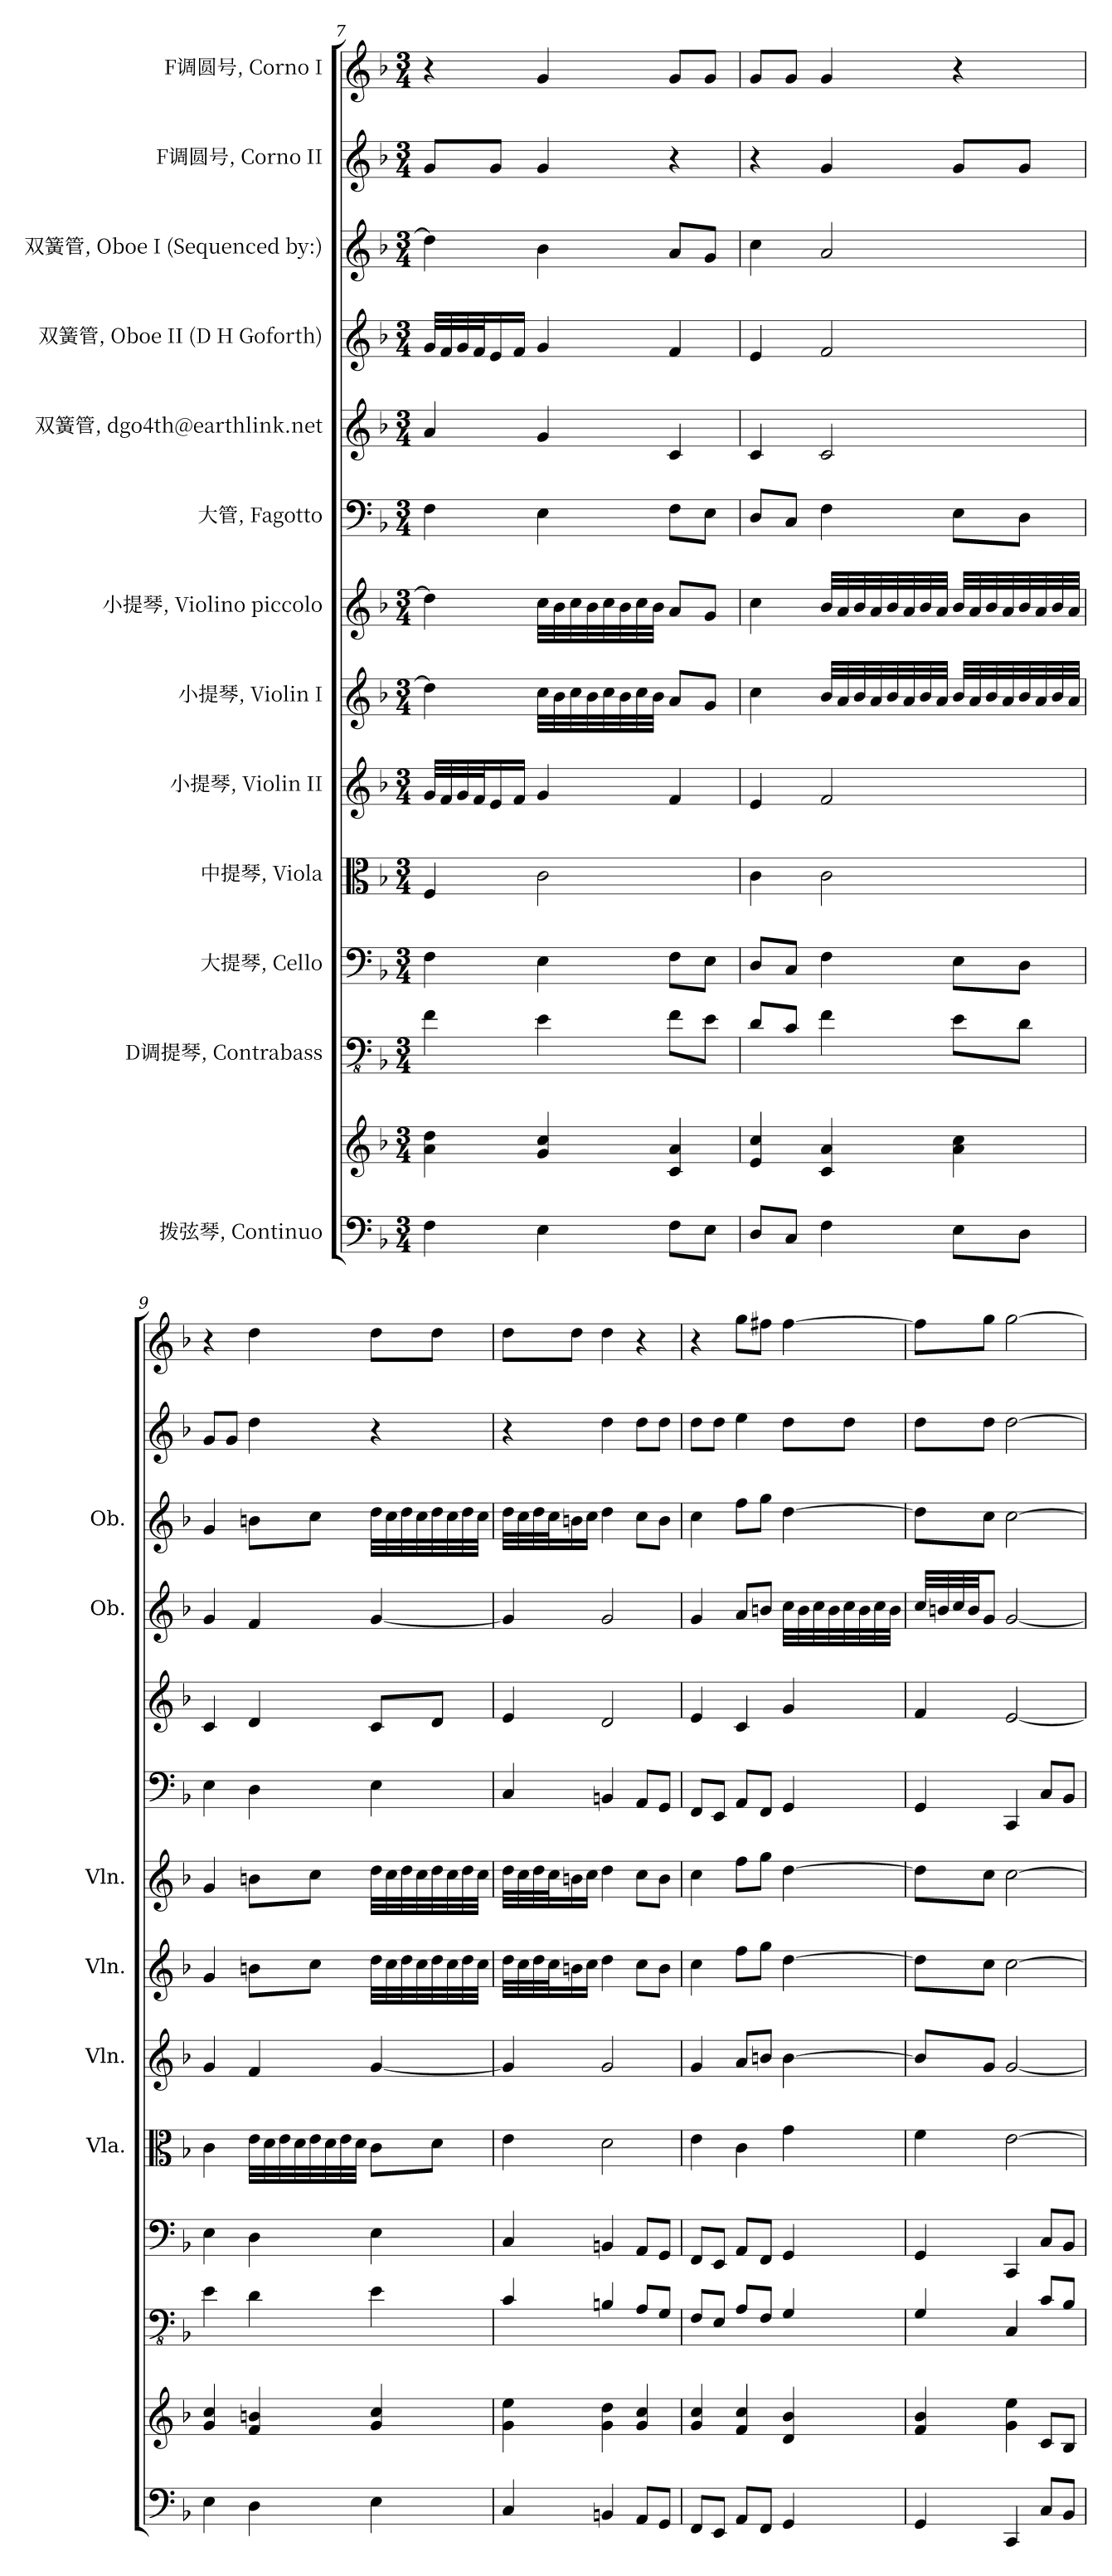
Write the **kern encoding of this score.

**kern	**kern	**kern	**kern	**kern	**kern	**kern	**kern	**kern	**kern	**kern	**kern	**kern	**kern
*part13	*part13	*part12	*part11	*part10	*part9	*part8	*part7	*part6	*part5	*part4	*part3	*part2	*part1
*staff14	*staff13	*staff12	*staff11	*staff10	*staff9	*staff8	*staff7	*staff6	*staff5	*staff4	*staff3	*staff2	*staff1
*I"拨弦琴, Continuo	*	*I"D调提琴, Contrabass	*I"大提琴, Cello	*I"中提琴, Viola	*I"小提琴, Violin II	*I"小提琴, Violin I	*I"小提琴, Violino piccolo	*I"大管, Fagotto	*I"双簧管, dgo4th@earthlink.net	*I"双簧管, Oboe II (D H Goforth)	*I"双簧管, Oboe I (Sequenced by:)	*I"F调圆号, Corno II	*I"F调圆号, Corno I
*	*	*	*	*I'Vla.	*I'Vln.	*I'Vln.	*I'Vln.	*	*	*I'Ob.	*I'Ob.	*	*
*clefF4	*clefG2	*clefFv4	*clefF4	*clefC3	*clefG2	*clefG2	*clefG2	*clefF4	*clefG2	*clefG2	*clefG2	*clefG2	*clefG2
*	*	*ITrd7c12	*	*	*	*	*	*	*	*	*	*ITrd4c7	*ITrd4c7
*k[b-]	*k[b-]	*k[b-]	*k[b-]	*k[b-]	*k[b-]	*k[b-]	*k[b-]	*k[b-]	*k[b-]	*k[b-]	*k[b-]	*k[b-e-]	*k[b-e-]
*M3/4	*M3/4	*M3/4	*M3/4	*M3/4	*M3/4	*M3/4	*M3/4	*M3/4	*M3/4	*M3/4	*M3/4	*M3/4	*M3/4
=7	=7	=7	=7	=7	=7	=7	=7	=7	=7	=7	=7	=7	=7
4F\	4a\ 4dd\	4FF\	4F\	4F/	32g/LLL	4dd\]	4dd\]	4F\	4a/	32g/LLL	4dd\]	8c/L	4r
.	.	.	.	.	32f/	.	.	.	.	32f/	.	.	.
.	.	.	.	.	32g/	.	.	.	.	32g/	.	.	.
.	.	.	.	.	32f/J	.	.	.	.	32f/J	.	.	.
.	.	.	.	.	16e/	.	.	.	.	16e/	.	8c/J	.
.	.	.	.	.	16f/JJ	.	.	.	.	16f/JJ	.	.	.
4E\	4g/ 4cc/	4EE\	4E\	2c\	4g/	32cc\LLL	32cc\LLL	4E\	4g/	4g/	4b-\	4c/	4c/
.	.	.	.	.	.	32b-\	32b-\	.	.	.	.	.	.
.	.	.	.	.	.	32cc\	32cc\	.	.	.	.	.	.
.	.	.	.	.	.	32b-\	32b-\	.	.	.	.	.	.
.	.	.	.	.	.	32cc\	32cc\	.	.	.	.	.	.
.	.	.	.	.	.	32b-\	32b-\	.	.	.	.	.	.
.	.	.	.	.	.	32cc\	32cc\	.	.	.	.	.	.
.	.	.	.	.	.	32b-\JJJ	32b-\JJJ	.	.	.	.	.	.
8F\L	4c/ 4a/	8FF\L	8F\L	.	4f/	8a/L	8a/L	8F\L	4c/	4f/	8a/L	4r	8c/L
8E\J	.	8EE\J	8E\J	.	.	8g/J	8g/J	8E\J	.	.	8g/J	.	8c/J
!!LO:PB:g=z
=8	=8	=8	=8	=8	=8	=8	=8	=8	=8	=8	=8	=8	=8
8D/L	4e/ 4cc/	8DD/L	8D/L	4c\	4e/	4cc\	4cc\	8D/L	4c/	4e/	4cc\	4r	8c/L
8C/J	.	8CC/J	8C/J	.	.	.	.	8C/J	.	.	.	.	8c/J
4F\	4c/ 4a/	4FF\	4F\	2c\	2f/	32b-/LLL	32b-/LLL	4F\	2c/	2f/	2a/	4c/	4c/
.	.	.	.	.	.	32a/	32a/	.	.	.	.	.	.
.	.	.	.	.	.	32b-/	32b-/	.	.	.	.	.	.
.	.	.	.	.	.	32a/	32a/	.	.	.	.	.	.
.	.	.	.	.	.	32b-/	32b-/	.	.	.	.	.	.
.	.	.	.	.	.	32a/	32a/	.	.	.	.	.	.
.	.	.	.	.	.	32b-/	32b-/	.	.	.	.	.	.
.	.	.	.	.	.	32a/JJJ	32a/JJJ	.	.	.	.	.	.
8E\L	4a\ 4cc\	8EE\L	8E\L	.	.	32b-/LLL	32b-/LLL	8E\L	.	.	.	8c/L	4r
.	.	.	.	.	.	32a/	32a/	.	.	.	.	.	.
.	.	.	.	.	.	32b-/	32b-/	.	.	.	.	.	.
.	.	.	.	.	.	32a/	32a/	.	.	.	.	.	.
8D\J	.	8DD\J	8D\J	.	.	32b-/	32b-/	8D\J	.	.	.	8c/J	.
.	.	.	.	.	.	32a/	32a/	.	.	.	.	.	.
.	.	.	.	.	.	32b-/	32b-/	.	.	.	.	.	.
.	.	.	.	.	.	32a/JJJ	32a/JJJ	.	.	.	.	.	.
=9	=9	=9	=9	=9	=9	=9	=9	=9	=9	=9	=9	=9	=9
4E\	4g/ 4cc/	4EE\	4E\	4c\	4g/	4g/	4g/	4E\	4c/	4g/	4g/	8c/L	4r
.	.	.	.	.	.	.	.	.	.	.	.	8c/J	.
4D\	4f/ 4bn/	4DD\	4D\	32e\LLL	4f/	8bn\L	8bn\L	4D\	4d/	4f/	8bn\L	4g\	4g\
.	.	.	.	32d\	.	.	.	.	.	.	.	.	.
.	.	.	.	32e\	.	.	.	.	.	.	.	.	.
.	.	.	.	32d\	.	.	.	.	.	.	.	.	.
.	.	.	.	32e\	.	8cc\J	8cc\J	.	.	.	8cc\J	.	.
.	.	.	.	32d\	.	.	.	.	.	.	.	.	.
.	.	.	.	32e\	.	.	.	.	.	.	.	.	.
.	.	.	.	32d\JJJ	.	.	.	.	.	.	.	.	.
4E\	4g/ 4cc/	4EE\	4E\	8c\L	[4g/	32dd\LLL	32dd\LLL	4E\	8c/L	[4g/	32dd\LLL	4r	8g\L
.	.	.	.	.	.	32cc\	32cc\	.	.	.	32cc\	.	.
.	.	.	.	.	.	32dd\	32dd\	.	.	.	32dd\	.	.
.	.	.	.	.	.	32cc\	32cc\	.	.	.	32cc\	.	.
.	.	.	.	8d\J	.	32dd\	32dd\	.	8d/J	.	32dd\	.	8g\J
.	.	.	.	.	.	32cc\	32cc\	.	.	.	32cc\	.	.
.	.	.	.	.	.	32dd\	32dd\	.	.	.	32dd\	.	.
.	.	.	.	.	.	32cc\JJJ	32cc\JJJ	.	.	.	32cc\JJJ	.	.
!!LO:PB:g=z
=10	=10	=10	=10	=10	=10	=10	=10	=10	=10	=10	=10	=10	=10
4C/	4g\ 4ee\	4CC/	4C/	4e\	4g/]	32dd\LLL	32dd\LLL	4C/	4e/	4g/]	32dd\LLL	4r	8g\L
.	.	.	.	.	.	32cc\	32cc\	.	.	.	32cc\	.	.
.	.	.	.	.	.	32dd\	32dd\	.	.	.	32dd\	.	.
.	.	.	.	.	.	32cc\J	32cc\J	.	.	.	32cc\J	.	.
.	.	.	.	.	.	16bn\	16bn\	.	.	.	16bn\	.	8g\J
.	.	.	.	.	.	16cc\JJ	16cc\JJ	.	.	.	16cc\JJ	.	.
4BBn/	4g\ 4dd\	4BBBn/	4BBn/	2d\	2g/	4dd\	4dd\	4BBn/	2d/	2g/	4dd\	4g\	4g\
8AA/L	4g/ 4cc/	8AAA/L	8AA/L	.	.	8cc\L	8cc\L	8AA/L	.	.	8cc\L	8g\L	4r
8GG/J	.	8GGG/J	8GG/J	.	.	8b\J	8b\J	8GG/J	.	.	8b\J	8g\J	.
=11	=11	=11	=11	=11	=11	=11	=11	=11	=11	=11	=11	=11	=11
8FF/L	4g/ 4cc/	8FFF/L	8FF/L	4e\	4g/	4cc\	4cc\	8FF/L	4e/	4g/	4cc\	8g\L	4r
8EE/J	.	8EEE/J	8EE/J	.	.	.	.	8EE/J	.	.	.	8g\J	.
8AA/L	4f/ 4cc/	8AAA/L	8AA/L	4c\	8a/L	8ff\L	8ff\L	8AA/L	4c/	8a/L	8ff\L	4a\	8cc\L
8FF/J	.	8FFF/J	8FF/J	.	8bn/J	8gg\J	8gg\J	8FF/J	.	8bn/J	8gg\J	.	8bn\J
4GG/	4d/ 4b-/	4GGG/	4GG/	4g\	[4b\	[4dd\	[4dd\	4GG/	4g/	32cc\LLL	[4dd\	8g\L	[4b\
.	.	.	.	.	.	.	.	.	.	32b\	.	.	.
.	.	.	.	.	.	.	.	.	.	32cc\	.	.	.
.	.	.	.	.	.	.	.	.	.	32b\	.	.	.
.	.	.	.	.	.	.	.	.	.	32cc\	.	8g\J	.
.	.	.	.	.	.	.	.	.	.	32b\	.	.	.
.	.	.	.	.	.	.	.	.	.	32cc\	.	.	.
.	.	.	.	.	.	.	.	.	.	32b\JJJ	.	.	.
=12	=12	=12	=12	=12	=12	=12	=12	=12	=12	=12	=12	=12	=12
4GG/	4f/ 4b-/	4GGG/	4GG/	4f\	8b/L]	8dd\L]	8dd\L]	4GG/	4f/	32cc/LLL	8dd\L]	8g\L	8b\L]
.	.	.	.	.	.	.	.	.	.	32bn/	.	.	.
.	.	.	.	.	.	.	.	.	.	32cc/	.	.	.
.	.	.	.	.	.	.	.	.	.	32b/JJ	.	.	.
.	.	.	.	.	8g/J	8cc\J	8cc\J	.	.	8g/J	8cc\J	8g\J	8cc\J
4CC/	4g\ 4ee\	4CCC/	4CC/	[2e\	[2g/	[2cc\	[2cc\	4CC/	[2e/	[2g/	[2cc\	[2g\	[2cc\
8C/L	8c/L	8CC/L	8C/L	.	.	.	.	8C/L	.	.	.	.	.
8BB-/J	8B-/J	8BBB-/J	8BB-/J	.	.	.	.	8BB-/J	.	.	.	.	.
=	=	=	=	=	=	=	=	=	=	=	=	=	=
*-	*-	*-	*-	*-	*-	*-	*-	*-	*-	*-	*-	*-	*-
